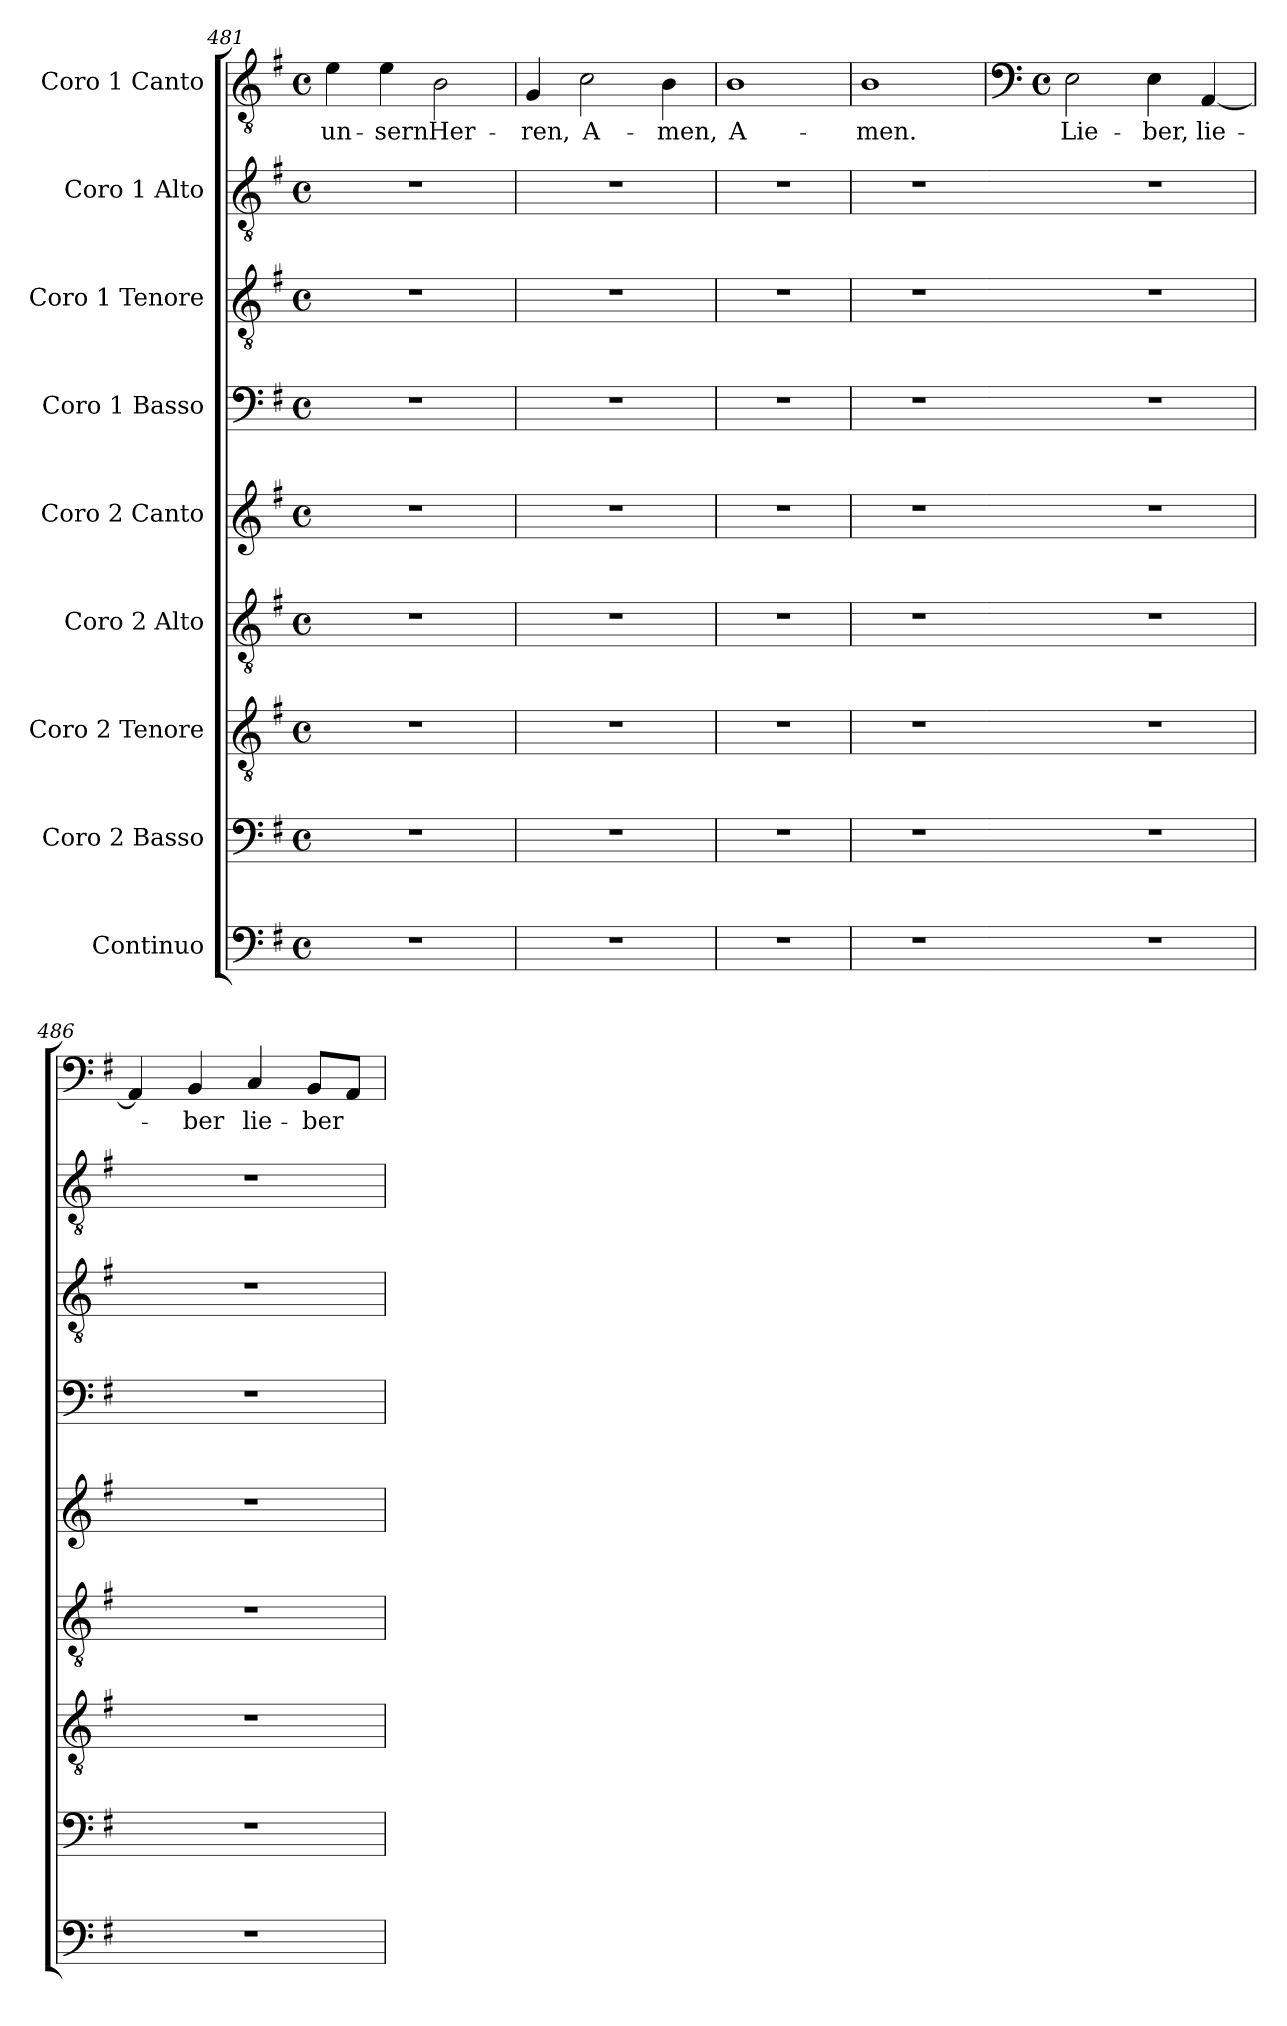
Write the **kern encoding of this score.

**kern	**kern	**kern	**kern	**kern	**kern	**kern	**kern	**kern	**text
*part9	*part8	*part7	*part6	*part5	*part4	*part3	*part2	*part1	*part1
*staff9	*staff8	*staff7	*staff6	*staff5	*staff4	*staff3	*staff2	*staff1	*staff1
*I"Continuo	*I"Coro 2  Basso	*I"Coro 2  Tenore	*I"Coro 2  Alto	*I"Coro 2  Canto	*I"Coro 1  Basso	*I"Coro 1  Tenore	*I"Coro 1  Alto	*I"Coro 1  Canto	*
*clefF4	*clefF4	*clefGv2	*clefGv2	*clefG2	*clefF4	*clefGv2	*clefGv2	*clefGv2	*
*k[f#]	*k[f#]	*k[f#]	*k[f#]	*k[f#]	*k[f#]	*k[f#]	*k[f#]	*k[f#]	*
*G:	*G:	*G:	*G:	*G:	*G:	*G:	*G:	*G:	*
*M4/4	*M4/4	*M4/4	*M4/4	*M4/4	*M4/4	*M4/4	*M4/4	*M4/4	*
*met(c)	*met(c)	*met(c)	*met(c)	*met(c)	*met(c)	*met(c)	*met(c)	*met(c)	*
=481	=481	=481	=481	=481	=481	=481	=481	=481	=481
!	!	!	!	!	!	!	!	!	!LO:LY:b:cj
1r	1r	1r	1r	1r	1r	1r	1r	4e\	un-
!	!	!	!	!	!	!	!	!	!LO:LY:b:cj
.	.	.	.	.	.	.	.	4e\	-sern
!	!	!	!	!	!	!	!	!	!LO:LY:b:cj
.	.	.	.	.	.	.	.	2B\	Her-
=482	=482	=482	=482	=482	=482	=482	=482	=482	=482
!	!	!	!	!	!	!	!	!	!LO:LY:b:cj
1r	1r	1r	1r	1r	1r	1r	1r	4G/	-ren,
!	!	!	!	!	!	!	!	!	!LO:LY:b:cj
.	.	.	.	.	.	.	.	2c\	A-
!	!	!	!	!	!	!	!	!	!LO:LY:b:cj
.	.	.	.	.	.	.	.	4B\	-men,
=483	=483	=483	=483	=483	=483	=483	=483	=483	=483
!	!	!	!	!	!	!	!	!	!LO:LY:b:cj
1r	1r	1r	1r	1r	1r	1r	1r	1B	A-
=484	=484	=484	=484	=484	=484	=484	=484	=484	=484
!	!	!	!	!	!	!	!	!	!LO:LY:b:cj
1r	1r	1r	1r	1r	1r	1r	1r	1B	-men.
!!LO:PB:g=z
=485	=485	=485	=485	=485	=485	=485	=485	=485!	=485!
*	*	*	*	*	*	*	*	*clefF4	*
*	*	*	*	*	*	*	*	*M4/4	*
*	*	*	*	*	*	*	*	*met(c)	*
!	!	!	!	!	!	!	!	!	!LO:LY:b:cj
1r	1r	1r	1r	1r	1r	1r	1r	2E\	Lie-
!	!	!	!	!	!	!	!	!	!LO:LY:b:cj
.	.	.	.	.	.	.	.	4E\	-ber,
!	!	!	!	!	!	!	!	!	!LO:LY:b:cj
.	.	.	.	.	.	.	.	[<4AA/	lie-
=486	=486	=486	=486	=486	=486	=486	=486	=486	=486
1r	1r	1r	1r	1r	1r	1r	1r	4AA/]	.
!	!	!	!	!	!	!	!	!	!LO:LY:b:cj
.	.	.	.	.	.	.	.	4BB/	-ber
!	!	!	!	!	!	!	!	!	!LO:LY:b:cj
.	.	.	.	.	.	.	.	4C/	lie-
!	!	!	!	!	!	!	!	!	!LO:LY:b:cj
.	.	.	.	.	.	.	.	8BB/L	-ber
.	.	.	.	.	.	.	.	8AA/J	.
=	=	=	=	=	=	=	=	=	=
*-	*-	*-	*-	*-	*-	*-	*-	*-	*-
